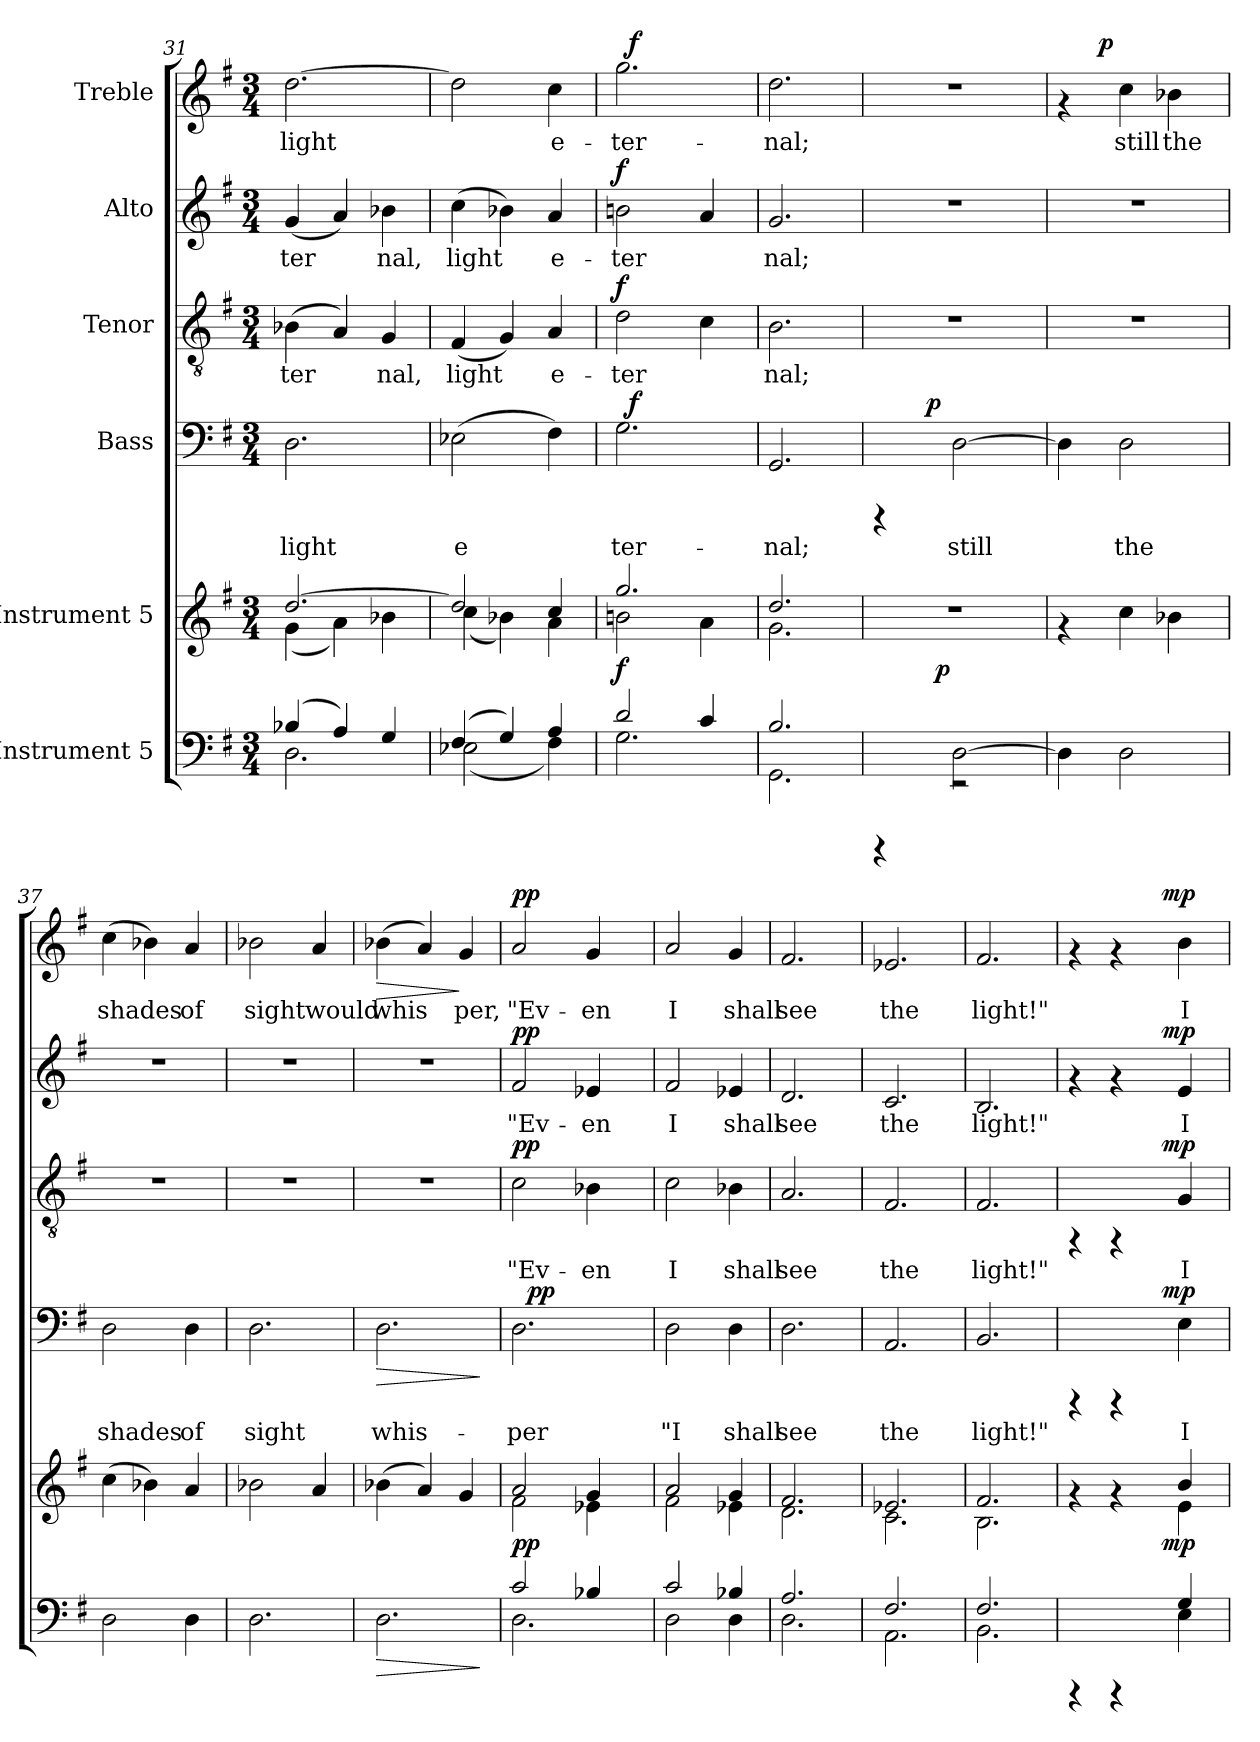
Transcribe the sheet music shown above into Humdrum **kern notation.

**kern	**dynam	**kern	**kern	**text	**dynam	**kern	**text	**dynam	**kern	**text	**dynam	**kern	**text	**dynam
*part6	*part6	*part5	*part4	*part4	*part4	*part3	*part3	*part3	*part2	*part2	*part2	*part1	*part1	*part1
*staff6	*staff6	*staff5	*staff4	*staff4	*staff4	*staff3	*staff3	*staff3	*staff2	*staff2	*staff2	*staff1	*staff1	*staff1
*I"Instrument 5	*	*I"Instrument 5	*I"Bass	*	*	*I"Tenor	*	*	*I"Alto	*	*	*I"Treble	*	*
*clefF4	*	*clefG2	*clefF4	*	*	*clefGv2	*	*	*clefG2	*	*	*clefG2	*	*
*k[f#]	*	*k[f#]	*k[f#]	*	*	*k[f#]	*	*	*k[f#]	*	*	*k[f#]	*	*
*G:	*	*G:	*G:	*	*	*G:	*	*	*G:	*	*	*G:	*	*
*M3/4	*	*M3/4	*M3/4	*	*	*M3/4	*	*	*M3/4	*	*	*M3/4	*	*
=31	=31	=31	=31	=31	=31	=31	=31	=31	=31	=31	=31	=31	=31	=31
*^	*	*^	*	*	*	*	*	*	*	*	*	*	*	*
!	!	!	!	!	!	!LO:LY:b:cj	!	!	!LO:LY:b:cj	!	!	!LO:LY:b:cj	!	!	!LO:LY:b:cj	!
(>4B-X/	2.D\	.	[>2.dd/	(<4g\	2.D\	light	.	(>4B-X\	-ter-	.	(<4g/	-ter-	.	[>2.dd\	light	.
!	!	!	!	!	!	!	!	!	!LO:LY:b:cj	!	!	!LO:LY:b:cj	!	!	!	!
4A/)	.	.	.	4a\)	.	.	.	4A/)	--	.	4a/)	--	.	.	.	.
!	!	!	!	!	!	!	!	!	!LO:LY:b:cj	!	!	!LO:LY:b:cj	!	!	!	!
4G/	.	.	.	4b-X\	.	.	.	4G/	-nal,	.	4b-X\	-nal,	.	.	.	.
=32	=32	=32	=32	=32	=32	=32	=32	=32	=32	=32	=32	=32	=32	=32	=32	=32
!	!	!	!	!	!	!LO:LY:b:cj	!	!	!LO:LY:b:cj	!	!	!LO:LY:b:cj	!	!	!LO:LY:b:cj	!
(>4F#/	(<2E-X\	.	2dd/]	(<4cc\	(>2E-X\	e-	.	(<4F#/	light	.	(>4cc\	light	.	2dd\]	.	.
!	!	!	!	!	!	!	!	!	!LO:LY:b:cj	!	!	!LO:LY:b:cj	!	!	!	!
4G/)	.	.	.	4b-X\)	.	.	.	4G/)	.	.	4b-X\)	.	.	.	.	.
!	!	!	!	!	!	!LO:LY:b:cj	!	!	!LO:LY:b:cj	!	!	!LO:LY:b:cj	!	!	!LO:LY:b:cj	!
4A/	4F#\)	.	4cc/	4a\	4F#\)	--	.	4A/	e-	.	4a/	e-	.	4cc\	e-	.
=33	=33	=33	=33	=33	=33	=33	=33	=33	=33	=33	=33	=33	=33	=33	=33	=33
!	!	!LO:DY:a	!	!	!	!LO:LY:b:cj	!	!	!LO:LY:b:cj	!LO:DY:a	!	!LO:LY:b:cj	!LO:DY:a	!	!LO:LY:b:cj	!
*	*	*	*	*	*^	*	*	*	*	*	*	*	*	*^	*	*
2d/	2.G\	f	2.gg/	2bn\	2.G\	32ryy	-ter-	.	2d\	-ter-	f	2bn\	-ter-	f	2.gg\	32ryy	-ter-	.
!	!	!	!	!	!	!	!	!LO:DY:a	!	!	!	!	!	!	!	!	!	!LO:DY:a
.	.	.	.	.	.	2ryy	.	f	.	.	.	.	.	.	.	2ryy	.	f
!	!	!	!	!	!	!	!	!	!	!LO:LY:b:cj	!	!	!LO:LY:b:cj	!	!	!	!	!
4c/	.	.	.	4a\	.	.	.	.	4c\	--	.	4a/	--	.	.	.	.	.
.	.	.	.	.	.	8..ryy	.	.	.	.	.	.	.	.	.	8..ryy	.	.
=34	=34	=34	=34	=34	=34	=34	=34	=34	=34	=34	=34	=34	=34	=34	=34	=34	=34	=34
!	!	!	!	!	!	!	!LO:LY:b:cj	!	!	!LO:LY:b:cj	!	!	!LO:LY:b:cj	!	!	!	!LO:LY:b:cj	!
*	*	*	*	*	*v	*v	*	*	*	*	*	*	*	*	*v	*v	*	*
2.B/	2.GG\	.	2.dd/	2.g\	2.GG/	-nal;	.	2.B\	-nal;	.	2.g/	-nal;	.	2.dd\	-nal;	.
*	*	*	*v	*v	*	*	*	*	*	*	*	*	*	*	*	*
!!LO:PB:g=z
=35	=35	=35	=35	=35	=35	=35	=35	=35	=35	=35	=35	=35	=35	=35	=35
*	*^	*	*	*^	*	*	*	*	*	*	*	*	*	*	*
4rGGGG	4ryy	8ryy	.	2.r	4rCCC	8.ryy	.	.	2.r	.	.	2.r	.	.	2.r	.	.
.	.	16ryy	.	.	.	.	.	.	.	.	.	.	.	.	.	.	.
!	!	!	!	!	!	!	!	!LO:DY:a	!	!	!	!	!	!	!	!	!
.	.	64ryy	.	.	.	2ryy	.	p	.	.	.	.	.	.	.	.	.
!	!	!	!LO:DY:a	!	!	!	!	!	!	!	!	!	!	!	!	!	!
.	.	2ryy	p	.	.	.	.	.	.	.	.	.	.	.	.	.	.
!	!	!	!	!	!	!	!LO:LY:b:cj	!	!	!	!	!	!	!	!	!	!
[<2D\	2r	.	.	.	[>2D\	.	still	.	.	.	.	.	.	.	.	.	.
.	.	.	.	.	.	16ryy	.	.	.	.	.	.	.	.	.	.	.
.	.	32.ryy	.	.	.	.	.	.	.	.	.	.	.	.	.	.	.
=36	=36	=36	=36	=36	=36	=36	=36	=36	=36	=36	=36	=36	=36	=36	=36	=36	=36
!	!	!	!	!	!	!	!LO:LY:b:cj	!	!	!	!	!	!	!	!	!	!
*v	*v	*v	*	*	*v	*v	*	*	*	*	*	*	*	*	*^	*	*
4D\]	.	4rf	4D\]	.	.	2.r	.	.	2.r	.	.	4rf	8.ryy	.	.
!	!	!	!	!	!	!	!	!	!	!	!	!	!	!	!LO:DY:a
.	.	.	.	.	.	.	.	.	.	.	.	.	2ryy	.	p
!	!	!	!	!LO:LY:b:cj	!	!	!	!	!	!	!	!	!	!LO:LY:b:cj	!
2D\	.	4cc\	2D\	the	.	.	.	.	.	.	.	4cc\	.	still	.
!	!	!	!	!	!	!	!	!	!	!	!	!	!	!LO:LY:b:cj	!
.	.	4b-X\	.	.	.	.	.	.	.	.	.	4b-X\	.	the	.
.	.	.	.	.	.	.	.	.	.	.	.	.	16ryy	.	.
=37	=37	=37	=37	=37	=37	=37	=37	=37	=37	=37	=37	=37	=37	=37	=37
!	!	!	!	!LO:LY:b:cj	!	!	!	!	!	!	!	!	!	!LO:LY:b:cj	!
*	*	*	*	*	*	*	*	*	*	*	*	*v	*v	*	*
2D\	.	(>4cc\	2D\	shades	.	2.r	.	.	2.r	.	.	(>4cc\	shades	.
!	!	!	!	!	!	!	!	!	!	!	!	!	!LO:LY:b:cj	!
.	.	4b-X\)	.	.	.	.	.	.	.	.	.	4b-X\)	.	.
!	!	!	!	!LO:LY:b:cj	!	!	!	!	!	!	!	!	!LO:LY:b:cj	!
4D\	.	4a/	4D\	of	.	.	.	.	.	.	.	4a/	of	.
=38	=38	=38	=38	=38	=38	=38	=38	=38	=38	=38	=38	=38	=38	=38
!	!	!	!	!LO:LY:b:cj	!	!	!	!	!	!	!	!	!LO:LY:b:cj	!
2.D\	.	2b-X\	2.D\	sight	.	2.r	.	.	2.r	.	.	2b-X\	sight	.
!	!	!	!	!	!	!	!	!	!	!	!	!	!LO:LY:b:cj	!
.	.	4a/	.	.	.	.	.	.	.	.	.	4a/	would	.
=39	=39	=39	=39	=39	=39	=39	=39	=39	=39	=39	=39	=39	=39	=39
!	!LO:HP:b	!	!	!LO:LY:b:cj	!LO:HP:b	!	!	!	!	!	!	!	!LO:LY:b:cj	!LO:HP:b
2.D\	>	(>4b-X\	2.D\	whis-	>	2.r	.	.	2.r	.	.	(>4b-X\	whis-	>
!	!	!	!	!	!	!	!	!	!	!	!	!	!LO:LY:b:cj	!
.	.	4a/)	.	.	.	.	.	.	.	.	.	4a/)	--	.
!	!	!	!	!	!	!	!	!	!	!	!	!	!LO:LY:b:cj	!
.	.	4g/	.	.	.	.	.	.	.	.	.	4g/	-per,	]
.	]	.	.	.	]	.	.	.	.	.	.	.	.	.
=40	=40	=40	=40	=40	=40	=40	=40	=40	=40	=40	=40	=40	=40	=40
*^	*	*^	*	*	*	*	*	*	*	*	*	*	*	*
!	!	!LO:DY:a	!	!	!	!LO:LY:b:cj	!	!	!LO:LY:b:cj	!LO:DY:a	!	!LO:LY:b:cj	!LO:DY:a	!	!LO:LY:b:cj	!LO:DY:a
*	*	*	*	*	*^	*	*	*	*	*	*	*	*	*	*	*
2c/	2.D\	pp	2a/	2f#\	2.D\	32.ryy	-per	.	2c\	"Ev-	pp	2f#/	"Ev-	pp	2a/	"Ev-	pp
!	!	!	!	!	!	!	!	!LO:DY:a	!	!	!	!	!	!	!	!	!
.	.	.	.	.	.	2ryy	.	pp	.	.	.	.	.	.	.	.	.
!	!	!	!	!	!	!	!	!	!	!LO:LY:b:cj	!	!	!LO:LY:b:cj	!	!	!LO:LY:b:cj	!
4B-X/	.	.	4g/	4e-X\	.	.	.	.	4B-X\	-en	.	4e-X/	-en	.	4g/	-en	.
.	.	.	.	.	.	8ryy	.	.	.	.	.	.	.	.	.	.	.
.	.	.	.	.	.	16ryy	.	.	.	.	.	.	.	.	.	.	.
.	.	.	.	.	.	64ryy	.	.	.	.	.	.	.	.	.	.	.
=41	=41	=41	=41	=41	=41	=41	=41	=41	=41	=41	=41	=41	=41	=41	=41	=41	=41
!	!	!	!	!	!	!	!LO:LY:b:cj	!	!	!LO:LY:b:cj	!	!	!LO:LY:b:cj	!	!	!LO:LY:b:cj	!
*	*	*	*	*	*v	*v	*	*	*	*	*	*	*	*	*	*	*
2c/	2D\	.	2a/	2f#\	2D\	"I	.	2c\	I	.	2f#/	I	.	2a/	I	.
!	!	!	!	!	!	!LO:LY:b:cj	!	!	!LO:LY:b:cj	!	!	!LO:LY:b:cj	!	!	!LO:LY:b:cj	!
4B-X/	4D\	.	4g/	4e-X\	4D\	shall	.	4B-X\	shall	.	4e-X/	shall	.	4g/	shall	.
=42	=42	=42	=42	=42	=42	=42	=42	=42	=42	=42	=42	=42	=42	=42	=42	=42
!	!	!	!	!	!	!LO:LY:b:cj	!	!	!LO:LY:b:cj	!	!	!LO:LY:b:cj	!	!	!LO:LY:b:cj	!
2.A/	2.D\	.	2.f#/	2.d\	2.D\	see	.	2.A/	see	.	2.d/	see	.	2.f#/	see	.
=43	=43	=43	=43	=43	=43	=43	=43	=43	=43	=43	=43	=43	=43	=43	=43	=43
!	!	!	!	!	!	!LO:LY:b:cj	!	!	!LO:LY:b:cj	!	!	!LO:LY:b:cj	!	!	!LO:LY:b:cj	!
2.F#/	2.AA\	.	2.e-X/	2.c\	2.AA/	the	.	2.F#/	the	.	2.c/	the	.	2.e-X/	the	.
!!LO:PB:g=z
=44	=44	=44	=44	=44	=44	=44	=44	=44	=44	=44	=44	=44	=44	=44	=44	=44
!	!	!	!	!	!	!LO:LY:b:cj	!	!	!LO:LY:b:cj	!	!	!LO:LY:b:cj	!	!	!LO:LY:b:cj	!
2.F#/	2.BB\	.	2.f#/	2.B\	2.BB/	light!"	.	2.F#/	light!"	.	2.B/	light!"	.	2.f#/	light!"	.
=45	=45	=45	=45	=45	=45	=45	=45	=45	=45	=45	=45	=45	=45	=45	=45	=45
*	*^	*	*	*	*^	*	*	*^	*	*	*^	*	*	*^	*	*
4rCCC	2ryy	4ryy	.	4rf	2ryy	4rCCC	4ryy	.	.	4rFF	4ryy	.	.	4rf	4ryy	.	.	4rf	4ryy	.	.
4rCCC	.	8ryy	.	4rf	.	4rCCC	8ryy	.	.	4rFF	8ryy	.	.	4rf	8ryy	.	.	4rf	8ryy	.	.
.	.	16ryy	.	.	.	.	16ryy	.	.	.	16ryy	.	.	.	16ryy	.	.	.	16ryy	.	.
.	.	64ryy	.	.	.	.	64ryy	.	.	.	64ryy	.	.	.	64ryy	.	.	.	64ryy	.	.
!	!	!	!LO:DY:a	!	!	!	!	!	!LO:DY:a	!	!	!	!LO:DY:a	!	!	!	!LO:DY:a	!	!	!	!LO:DY:a
.	.	4ryy	mp	.	.	.	4ryy	.	mp	.	4ryy	.	mp	.	4ryy	.	mp	.	4ryy	.	mp
!	!	!	!	!	!	!	!	!LO:LY:b:cj	!	!	!	!LO:LY:b:cj	!	!	!	!LO:LY:b:cj	!	!	!	!LO:LY:b:cj	!
4G/	4E\	.	.	4b/	4e\	4E\	.	I	.	4G/	.	I	.	4e/	.	I	.	4b\	.	I	.
.	.	32.ryy	.	.	.	.	32.ryy	.	.	.	32.ryy	.	.	.	32.ryy	.	.	.	32.ryy	.	.
*v	*v	*v	*	*	*	*v	*v	*	*	*v	*v	*	*	*v	*v	*	*	*v	*v	*	*
*	*	*v	*v	*	*	*	*	*	*	*	*	*	*	*	*
=	=	=	=	=	=	=	=	=	=	=	=	=	=	=
*-	*-	*-	*-	*-	*-	*-	*-	*-	*-	*-	*-	*-	*-	*-
